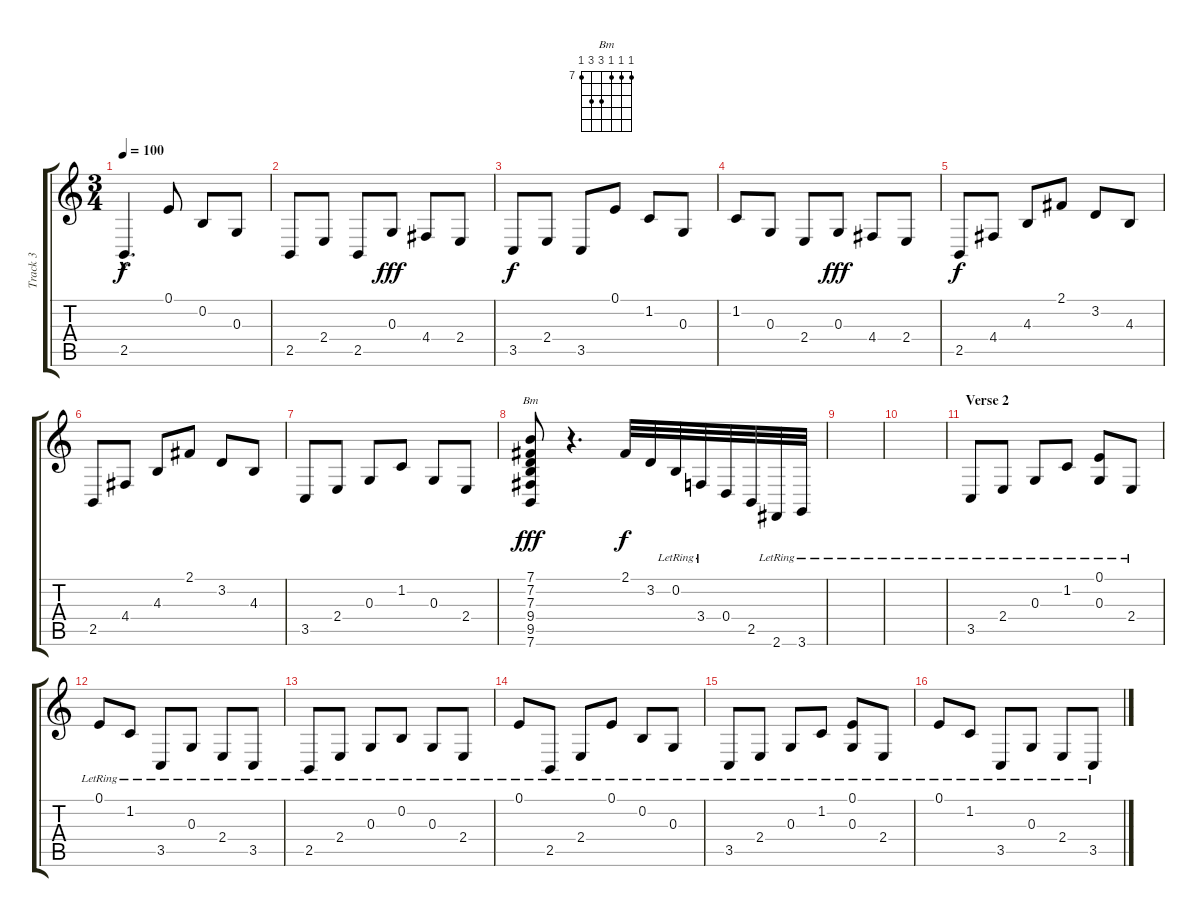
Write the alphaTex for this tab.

\track ("Track 3" "Track 3") {instrument lead8bassandlead}
\staff {score tabs}
\tuning (E4 B3 G3 D3 A2 E2) {hide}
\chord ("Bm" 7 7 7 9 9 7) {firstfret 7}
\ts (3 4)
\tempo 100
\clef g2
\ks c
2.5{hac}.4{d dy f} 0.1.8 0.2.8 0.3.8 |
2.5.8 2.4.8 2.5.8 0.3.8{dy fff} 4.4.8 2.4.8 |
3.5.8{dy f} 2.4.8 3.5.8 0.1.8 1.2.8 0.3.8 |
1.2.8 0.3.8 2.4.8 0.3.8{dy fff} 4.4.8 2.4.8 |
2.5.8{dy f} 4.4.8 4.3.8 2.1.8 3.2.8 4.3.8 |
2.5.8 4.4.8 4.3.8 2.1.8 3.2.8 4.3.8 |
3.5.8 2.4.8 0.3.8 1.2.8 0.3.8 2.4.8 |
(7.1 7.2 7.3 9.4 9.5 7.6).8{ch "Bm" dy fff} r.4{d} 2.1.32{dy f} 3.2.32 0.2{lr}.32 3.4{lr}.32 0.4.32 2.5.32 2.6{lr}.32 3.6{lr}.32 |
|
|
\section ("" "Verse 2")
3.5{lr}.8 2.4{lr}.8 0.3{lr}.8 1.2{lr}.8 (0.1{lr} 0.3{lr}).8 2.4{lr}.8 |
0.1{lr}.8 1.2{lr}.8 3.5{lr}.8 0.3{lr}.8 2.4{lr}.8 3.5{lr}.8 |
2.5{lr}.8 2.4{lr}.8 0.3{lr}.8 0.2{lr}.8 0.3{lr}.8 2.4{lr}.8 |
0.1{lr}.8 2.5{lr}.8 2.4{lr}.8 0.1{lr}.8 0.2{lr}.8 0.3{lr}.8 |
3.5{lr}.8 2.4{lr}.8 0.3{lr}.8 1.2{lr}.8 (0.1{lr} 0.3{lr}).8 2.4{lr}.8 |
0.1{lr}.8 1.2{lr}.8 3.5{lr}.8 0.3{lr}.8 2.4{lr}.8 3.5{lr}.8
